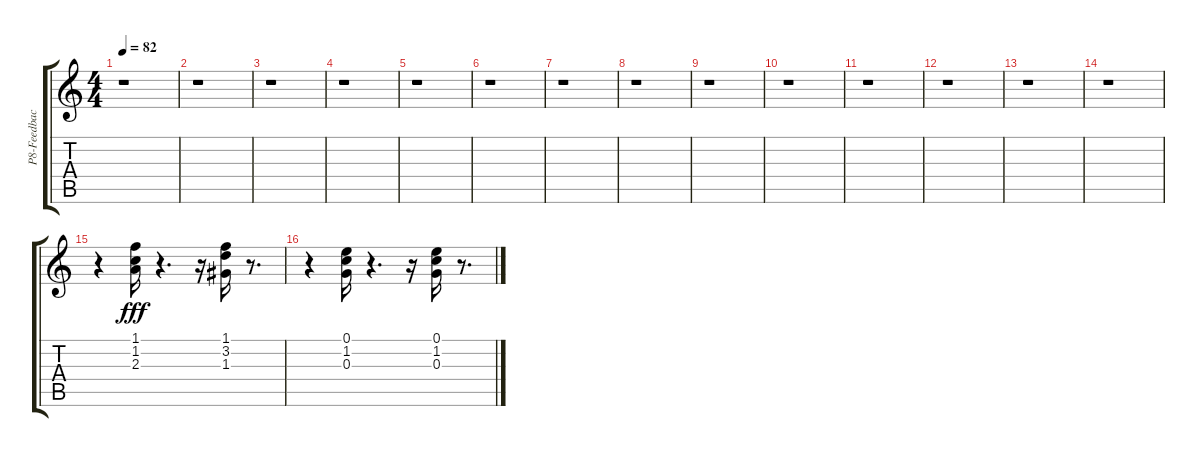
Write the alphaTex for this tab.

\track ("P8-Feedback Gtr2" "P8-Feedbac") {instrument distortionguitar}
\staff {score tabs}
\tuning (E4 B3 G3 D3 A2 E2) {hide}
\ts (4 4)
\tempo 82
\clef g2
\ks c
r.1{dy fff instrument distortionguitar} |
r.1 |
r.1 |
r.1 |
r.1 |
r.1 |
r.1 |
r.1 |
r.1 |
r.1 |
r.1 |
r.1 |
r.1 |
r.1 |
r.4 (1.1 1.2 2.3).16 r.4{d} r.16 (1.1 3.2 1.3).16 r.8{d} |
r.4 (0.1 1.2 0.3).16 r.4{d} r.16 (0.1 1.2 0.3).16 r.8{d}
